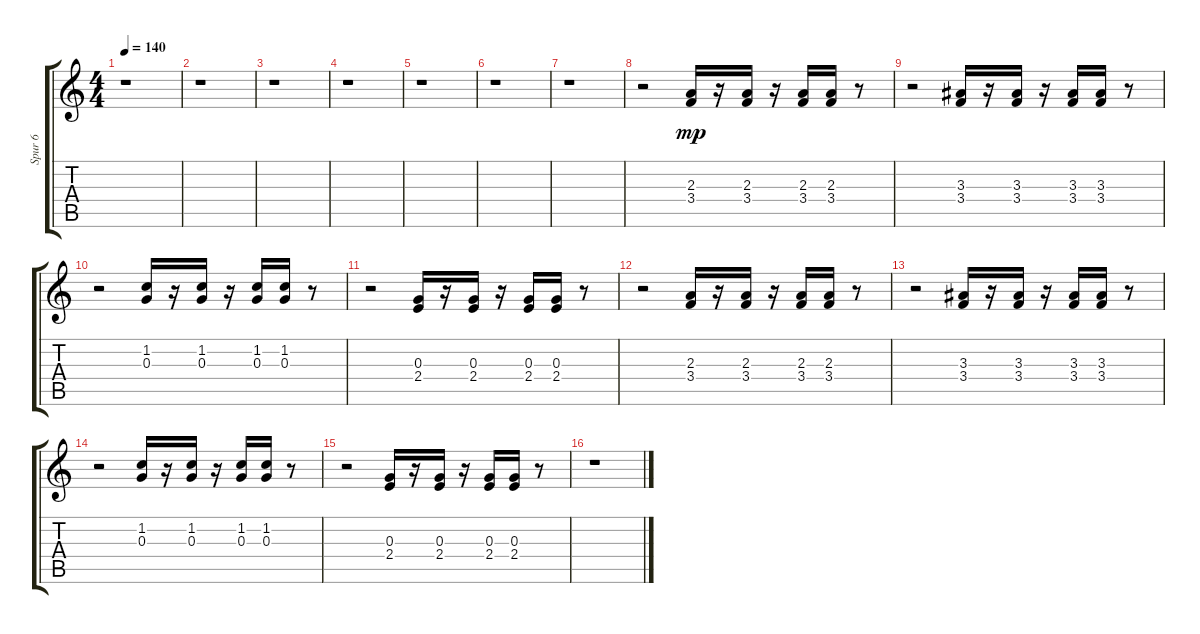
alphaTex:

\track ("Spur 6" "Spur 6") {instrument synthbass1}
\staff {score tabs}
\tuning (E4 B3 G3 D3 A2 E2) {hide}
\ts (4 4)
\tempo 140
\clef g2
\ks c
r.1{dy f} |
r.1 |
r.1 |
r.1 |
r.1 |
r.1 |
r.1 |
r.2 (2.3 3.4).16{dy mp} r.16 (2.3 3.4).16 r.16 (2.3 3.4).16 (2.3 3.4).16 r.8 |
r.2 (3.3 3.4).16 r.16 (3.3 3.4).16 r.16 (3.3 3.4).16 (3.3 3.4).16 r.8 |
r.2 (1.2 0.3).16 r.16 (1.2 0.3).16 r.16 (1.2 0.3).16 (1.2 0.3).16 r.8 |
r.2 (0.3 2.4).16 r.16 (0.3 2.4).16 r.16 (0.3 2.4).16 (0.3 2.4).16 r.8 |
r.2 (2.3 3.4).16 r.16 (2.3 3.4).16 r.16 (2.3 3.4).16 (2.3 3.4).16 r.8 |
r.2 (3.3 3.4).16 r.16 (3.3 3.4).16 r.16 (3.3 3.4).16 (3.3 3.4).16 r.8 |
r.2 (1.2 0.3).16 r.16 (1.2 0.3).16 r.16 (1.2 0.3).16 (1.2 0.3).16 r.8 |
r.2 (0.3 2.4).16 r.16 (0.3 2.4).16 r.16 (0.3 2.4).16 (0.3 2.4).16 r.8 |
r.1
